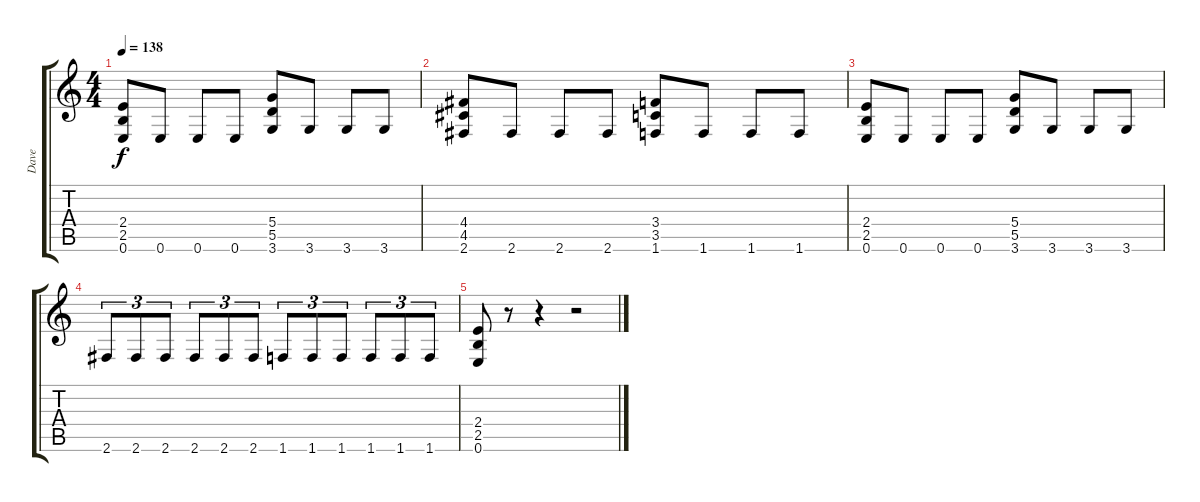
\track ("Dave" "Dave") {instrument distortionguitar}
\staff {score tabs}
\tuning (E4 B3 G3 D3 A2 E2) {hide}
\ts (4 4)
\tempo 138
\clef g2
\ks c
(2.4 2.5 0.6).8{dy f} 0.6.8 0.6.8 0.6.8 (5.4 5.5 3.6).8 3.6.8 3.6.8 3.6.8 |
(4.4 4.5 2.6).8 2.6.8 2.6.8 2.6.8 (3.4 3.5 1.6).8 1.6.8 1.6.8 1.6.8 |
(2.4 2.5 0.6).8 0.6.8 0.6.8 0.6.8 (5.4 5.5 3.6).8 3.6.8 3.6.8 3.6.8 |
2.6.8{tu (3 2)} 2.6.8{tu (3 2)} 2.6.8{tu (3 2)} 2.6.8{tu (3 2)} 2.6.8{tu (3 2)} 2.6.8{tu (3 2)} 1.6.8{tu (3 2)} 1.6.8{tu (3 2)} 1.6.8{tu (3 2)} 1.6.8{tu (3 2)} 1.6.8{tu (3 2)} 1.6.8{tu (3 2)} |
(2.4 2.5 0.6).8 r.8 r.4 r.2
